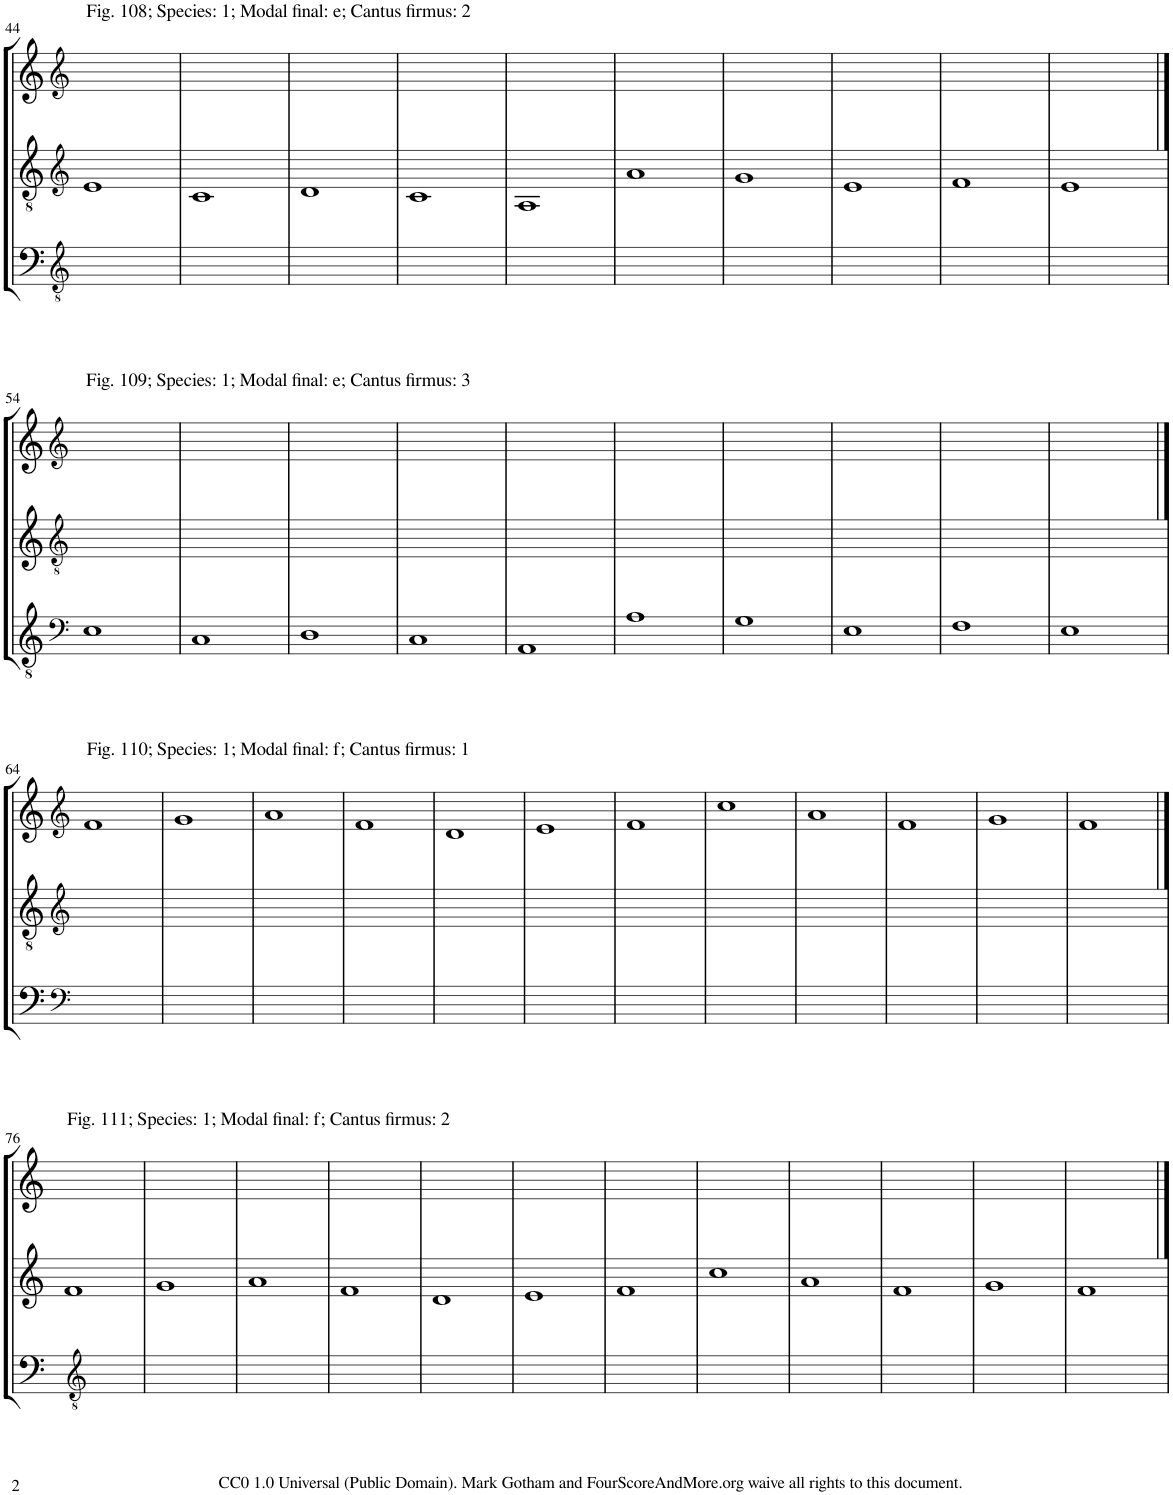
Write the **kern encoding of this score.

**kern	**kern	**kern
*part3	*part2	*part1
*staff3	*staff2	*staff1
*I"Piano	*I"Piano	*I"Piano
*I'Pno	*I'Pno	*I'Pno
!!LO:PB:g=z
*clefGv2	*clefG2	*clefG2
*k[]	*k[]	*k[]
*M4/4	*M4/4	*M4/4
=44	=44	=44
!	!	!LO:TX:a:t=Fig. 108; Species&colon; 1; Modal final&colon; e; Cantus firmus&colon; 2
1ryy	1e	1ryy
=45	=45	=45
1ryy	1c	1ryy
=46	=46	=46
1ryy	1d	1ryy
=47	=47	=47
1ryy	1c	1ryy
=48	=48	=48
1ryy	1A	1ryy
=49	=49	=49
1ryy	1a	1ryy
=50	=50	=50
1ryy	1g	1ryy
=51	=51	=51
1ryy	1e	1ryy
=52	=52	=52
1ryy	1f	1ryy
=53	=53	=53
1ryy	1e	1ryy
!!LO:LB:g=z
==54	==54	==54
*clefF4	*clefGv2	*clefG2
!	!	!LO:TX:a:t=Fig. 109; Species&colon; 1; Modal final&colon; e; Cantus firmus&colon; 3
1E	1ryy	1ryy
=55	=55	=55
1C	1ryy	1ryy
=56	=56	=56
1D	1ryy	1ryy
=57	=57	=57
1C	1ryy	1ryy
=58	=58	=58
1AA	1ryy	1ryy
=59	=59	=59
1A	1ryy	1ryy
=60	=60	=60
1G	1ryy	1ryy
=61	=61	=61
1E	1ryy	1ryy
=62	=62	=62
1F	1ryy	1ryy
=63	=63	=63
1E	1ryy	1ryy
!!LO:LB:g=z
==64	==64	==64
*clefF4	*clefG2	*clefG2
!	!	!LO:TX:a:t=Fig. 110; Species&colon; 1; Modal final&colon; f; Cantus firmus&colon; 1
1ryy	1ryy	1f
=65	=65	=65
1ryy	1ryy	1g
=66	=66	=66
1ryy	1ryy	1a
=67	=67	=67
1ryy	1ryy	1f
=68	=68	=68
1ryy	1ryy	1d
=69	=69	=69
1ryy	1ryy	1e
=70	=70	=70
1ryy	1ryy	1f
=71	=71	=71
1ryy	1ryy	1cc
=72	=72	=72
1ryy	1ryy	1a
=73	=73	=73
1ryy	1ryy	1f
=74	=74	=74
1ryy	1ryy	1g
=75	=75	=75
1ryy	1ryy	1f
!!LO:LB:g=z
==76	==76	==76
*clefGv2	*	*
!	!	!LO:TX:a:t=Fig. 111; Species&colon; 1; Modal final&colon; f; Cantus firmus&colon; 2
1ryy	1f	1ryy
=77	=77	=77
1ryy	1g	1ryy
=78	=78	=78
1ryy	1a	1ryy
=79	=79	=79
1ryy	1f	1ryy
=80	=80	=80
1ryy	1d	1ryy
=81	=81	=81
1ryy	1e	1ryy
=82	=82	=82
1ryy	1f	1ryy
=83	=83	=83
1ryy	1cc	1ryy
=84	=84	=84
1ryy	1a	1ryy
=85	=85	=85
1ryy	1f	1ryy
=86	=86	=86
1ryy	1g	1ryy
=87	=87	=87
1ryy	1f	1ryy
==	==	==
*-	*-	*-
